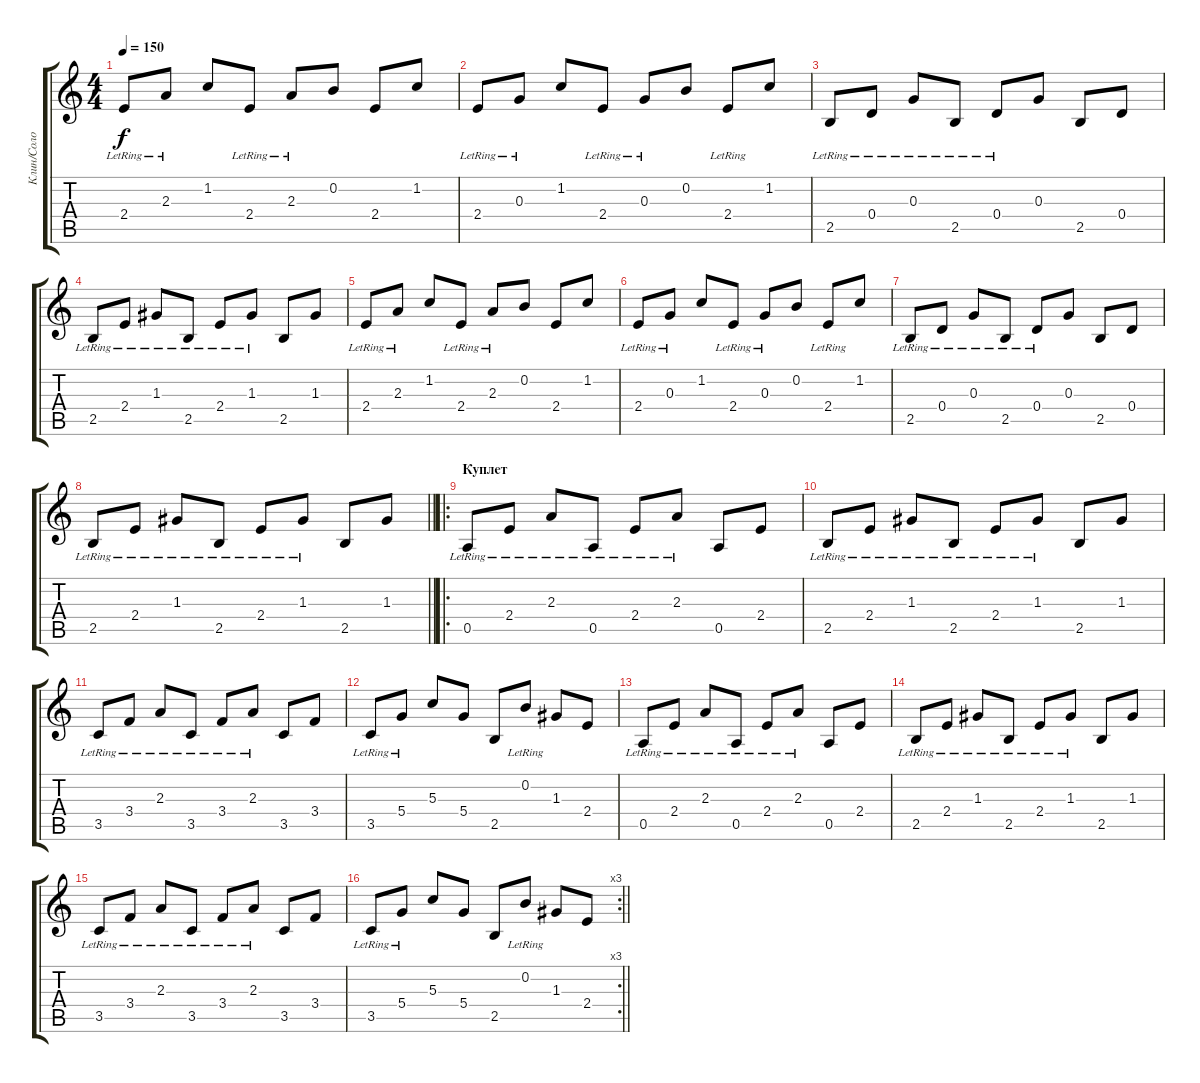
\track ("Клин/Соло" "Клин/Соло") {instrument acousticguitarsteel}
\staff {score tabs}
\tuning (E4 B3 G3 D3 A2 E2) {hide}
\ts (4 4)
\tempo 150
\clef g2
\ks c
2.4{lr}.8{dy f} 2.3{lr}.8 1.2.8 2.4{lr}.8 2.3{lr}.8 0.2.8 2.4.8 1.2.8 |
2.4{lr}.8 0.3{lr}.8 1.2.8 2.4{lr}.8 0.3{lr}.8 0.2.8 2.4{lr}.8 1.2.8 |
2.5{lr}.8 0.4{lr}.8 0.3{lr}.8 2.5{lr}.8 0.4{lr}.8 0.3.8 2.5.8 0.4.8 |
2.5{lr}.8 2.4{lr}.8 1.3{lr}.8 2.5{lr}.8 2.4{lr}.8 1.3{lr}.8 2.5.8 1.3.8 |
2.4{lr}.8 2.3{lr}.8 1.2.8 2.4{lr}.8 2.3{lr}.8 0.2.8 2.4.8 1.2.8 |
2.4{lr}.8 0.3{lr}.8 1.2.8 2.4{lr}.8 0.3{lr}.8 0.2.8 2.4{lr}.8 1.2.8 |
2.5{lr}.8 0.4{lr}.8 0.3{lr}.8 2.5{lr}.8 0.4{lr}.8 0.3.8 2.5.8 0.4.8 |
\barLineRight lightlight
2.5{lr}.8 2.4{lr}.8 1.3{lr}.8 2.5{lr}.8 2.4{lr}.8 1.3{lr}.8 2.5.8 1.3.8 |
\ro
\section ("" "Куплет")
0.5{lr}.8 2.4{lr}.8 2.3{lr}.8 0.5{lr}.8 2.4{lr}.8 2.3{lr}.8 0.5.8 2.4.8 |
2.5{lr}.8 2.4{lr}.8 1.3{lr}.8 2.5{lr}.8 2.4{lr}.8 1.3{lr}.8 2.5.8 1.3.8 |
3.5{lr}.8 3.4{lr}.8 2.3{lr}.8 3.5{lr}.8 3.4{lr}.8 2.3{lr}.8 3.5.8 3.4.8 |
3.5{lr}.8 5.4{lr}.8 5.3.8 5.4.8 2.5.8 0.2{lr}.8 1.3.8 2.4.8 |
0.5{lr}.8 2.4{lr}.8 2.3{lr}.8 0.5{lr}.8 2.4{lr}.8 2.3{lr}.8 0.5.8 2.4.8 |
2.5{lr}.8 2.4{lr}.8 1.3{lr}.8 2.5{lr}.8 2.4{lr}.8 1.3{lr}.8 2.5.8 1.3.8 |
3.5{lr}.8 3.4{lr}.8 2.3{lr}.8 3.5{lr}.8 3.4{lr}.8 2.3{lr}.8 3.5.8 3.4.8 |
\rc 3
\barLineRight lightlight
3.5{lr}.8 5.4{lr}.8 5.3.8 5.4.8 2.5.8 0.2{lr}.8 1.3.8 2.4.8
